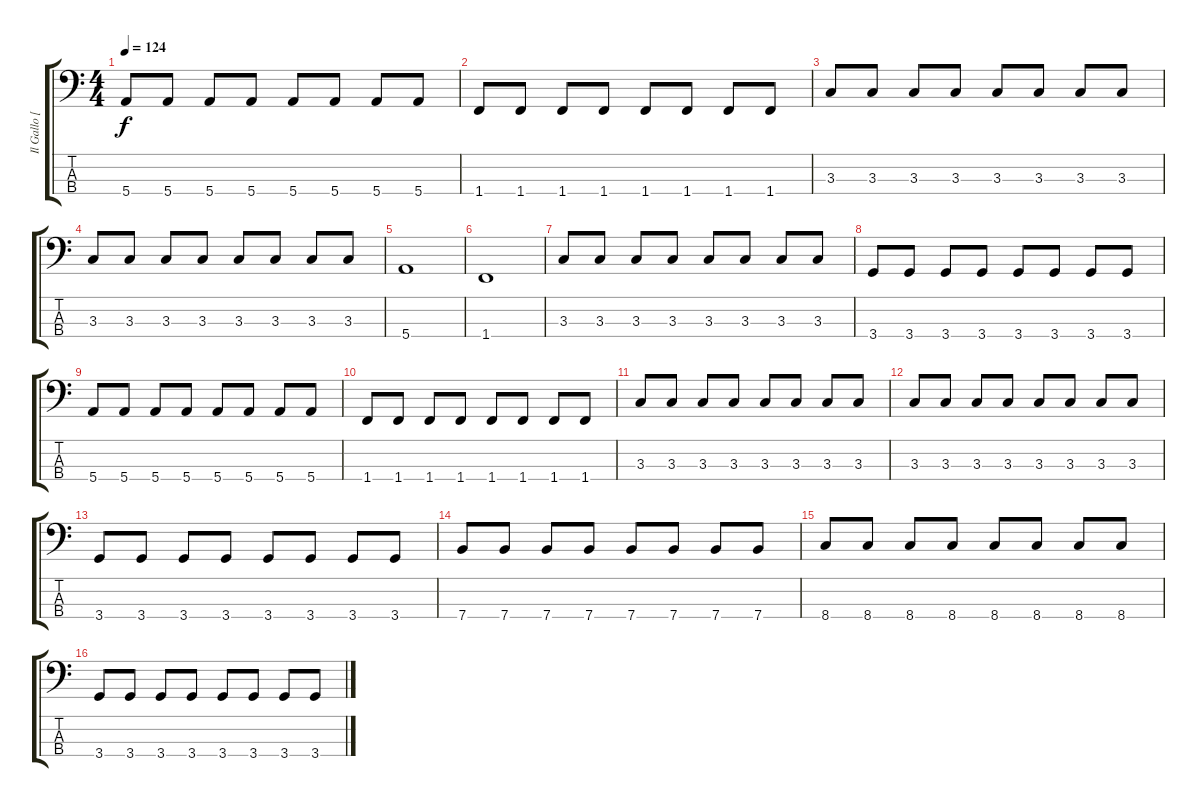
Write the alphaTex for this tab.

\track ("Il Gallo [bass]" "Il Gallo [") {instrument electricbassfinger}
\staff {score tabs}
\tuning (G2 D2 A1 E1) {hide}
\ts (4 4)
\tempo 124
\clef f4
\ks c
5.4.8{dy f} 5.4.8 5.4.8 5.4.8 5.4.8 5.4.8 5.4.8 5.4.8 |
1.4.8 1.4.8 1.4.8 1.4.8 1.4.8 1.4.8 1.4.8 1.4.8 |
3.3.8 3.3.8 3.3.8 3.3.8 3.3.8 3.3.8 3.3.8 3.3.8 |
3.3.8 3.3.8 3.3.8 3.3.8 3.3.8 3.3.8 3.3.8 3.3.8 |
5.4.1 |
1.4.1 |
3.3.8 3.3.8 3.3.8 3.3.8 3.3.8 3.3.8 3.3.8 3.3.8 |
3.4.8 3.4.8 3.4.8 3.4.8 3.4.8 3.4.8 3.4.8 3.4.8 |
5.4.8 5.4.8 5.4.8 5.4.8 5.4.8 5.4.8 5.4.8 5.4.8 |
1.4.8 1.4.8 1.4.8 1.4.8 1.4.8 1.4.8 1.4.8 1.4.8 |
3.3.8 3.3.8 3.3.8 3.3.8 3.3.8 3.3.8 3.3.8 3.3.8 |
3.3.8 3.3.8 3.3.8 3.3.8 3.3.8 3.3.8 3.3.8 3.3.8 |
3.4.8 3.4.8 3.4.8 3.4.8 3.4.8 3.4.8 3.4.8 3.4.8 |
7.4.8 7.4.8 7.4.8 7.4.8 7.4.8 7.4.8 7.4.8 7.4.8 |
8.4.8 8.4.8 8.4.8 8.4.8 8.4.8 8.4.8 8.4.8 8.4.8 |
3.4.8 3.4.8 3.4.8 3.4.8 3.4.8 3.4.8 3.4.8 3.4.8
